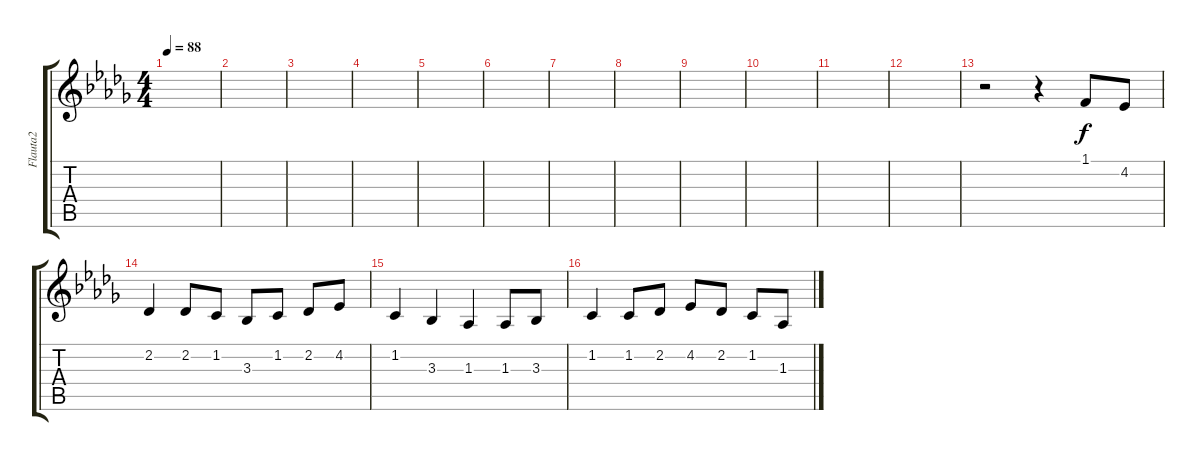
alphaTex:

\track ("Flauta2" "Flauta2") {instrument piccolo}
\staff {score tabs}
\tuning (E4 B3 G3 D3 A2 E2) {hide}
\ts (4 4)
\tempo 88
\clef g2
\ks db
|
|
|
|
|
|
|
|
|
|
|
|
r.2 r.4 1.1.8 4.2.8 |
2.2.4 2.2.8 1.2.8 3.3.8 1.2.8 2.2.8 4.2.8 |
1.2.4 3.3.4 1.3.4 1.3.8 3.3.8 |
1.2.4 1.2.8 2.2.8 4.2.8 2.2.8 1.2.8 1.3.8
